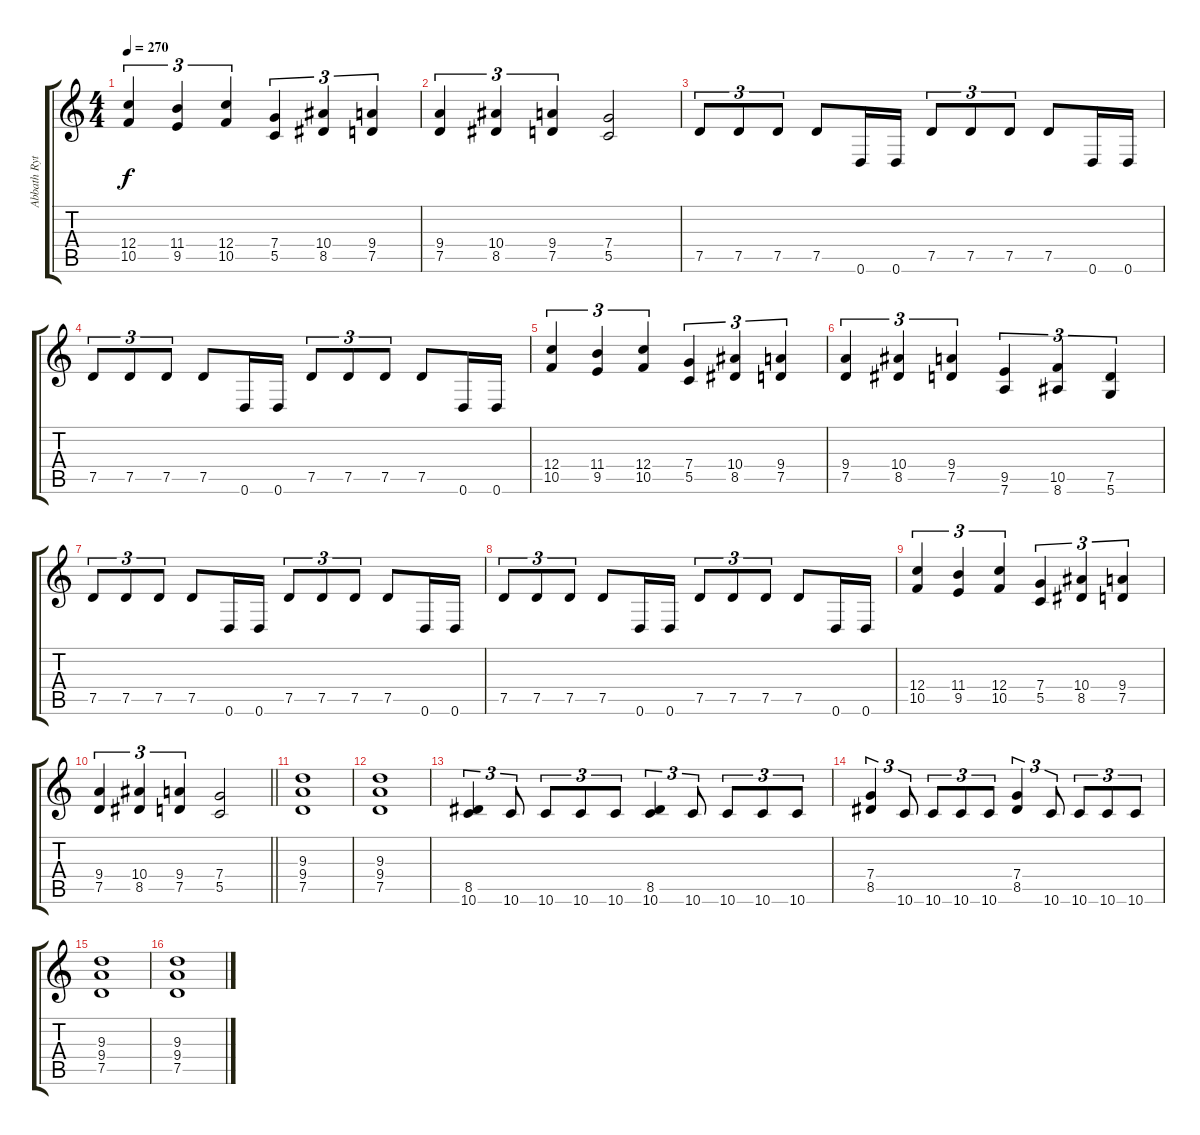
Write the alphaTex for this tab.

\track ("Abbath Rythm Guitar" "Abbath Ryt") {instrument distortionguitar}
\staff {score tabs}
\tuning (D4 A3 F3 C3 G2 D2) {hide}
\ts (4 4)
\tempo 270
\clef g2
\ks c
(12.4 10.5).4{tu (3 2) dy f} (11.4 9.5).4{tu (3 2)} (12.4 10.5).4{tu (3 2)} (7.4 5.5).4{tu (3 2)} (10.4 8.5).4{tu (3 2)} (9.4 7.5).4{tu (3 2)} |
(9.4 7.5).4{tu (3 2)} (10.4 8.5).4{tu (3 2)} (9.4 7.5).4{tu (3 2)} (7.4 5.5).2 |
7.5.8{tu (3 2)} 7.5.8{tu (3 2)} 7.5.8{tu (3 2)} 7.5.8 0.6.16 0.6.16 7.5.8{tu (3 2)} 7.5.8{tu (3 2)} 7.5.8{tu (3 2)} 7.5.8 0.6.16 0.6.16 |
7.5.8{tu (3 2)} 7.5.8{tu (3 2)} 7.5.8{tu (3 2)} 7.5.8 0.6.16 0.6.16 7.5.8{tu (3 2)} 7.5.8{tu (3 2)} 7.5.8{tu (3 2)} 7.5.8 0.6.16 0.6.16 |
(12.4 10.5).4{tu (3 2)} (11.4 9.5).4{tu (3 2)} (12.4 10.5).4{tu (3 2)} (7.4 5.5).4{tu (3 2)} (10.4 8.5).4{tu (3 2)} (9.4 7.5).4{tu (3 2)} |
(9.4 7.5).4{tu (3 2)} (10.4 8.5).4{tu (3 2)} (9.4 7.5).4{tu (3 2)} (9.5 7.6).4{tu (3 2)} (10.5 8.6).4{tu (3 2)} (7.5 5.6).4{tu (3 2)} |
7.5.8{tu (3 2)} 7.5.8{tu (3 2)} 7.5.8{tu (3 2)} 7.5.8 0.6.16 0.6.16 7.5.8{tu (3 2)} 7.5.8{tu (3 2)} 7.5.8{tu (3 2)} 7.5.8 0.6.16 0.6.16 |
7.5.8{tu (3 2)} 7.5.8{tu (3 2)} 7.5.8{tu (3 2)} 7.5.8 0.6.16 0.6.16 7.5.8{tu (3 2)} 7.5.8{tu (3 2)} 7.5.8{tu (3 2)} 7.5.8 0.6.16 0.6.16 |
(12.4 10.5).4{tu (3 2)} (11.4 9.5).4{tu (3 2)} (12.4 10.5).4{tu (3 2)} (7.4 5.5).4{tu (3 2)} (10.4 8.5).4{tu (3 2)} (9.4 7.5).4{tu (3 2)} |
\barLineRight lightlight
(9.4 7.5).4{tu (3 2)} (10.4 8.5).4{tu (3 2)} (9.4 7.5).4{tu (3 2)} (7.4 5.5).2 |
(9.3 9.4 7.5).1 |
(9.3 9.4 7.5).1 |
(8.5 10.6).4{tu (3 2)} 10.6.8{tu (3 2)} 10.6.8{tu (3 2)} 10.6.8{tu (3 2)} 10.6.8{tu (3 2)} (8.5 10.6).4{tu (3 2)} 10.6.8{tu (3 2)} 10.6.8{tu (3 2)} 10.6.8{tu (3 2)} 10.6.8{tu (3 2)} |
(7.4 8.5).4{tu (3 2)} 10.6.8{tu (3 2)} 10.6.8{tu (3 2)} 10.6.8{tu (3 2)} 10.6.8{tu (3 2)} (7.4 8.5).4{tu (3 2)} 10.6.8{tu (3 2)} 10.6.8{tu (3 2)} 10.6.8{tu (3 2)} 10.6.8{tu (3 2)} |
(9.3 9.4 7.5).1 |
(9.3 9.4 7.5).1
